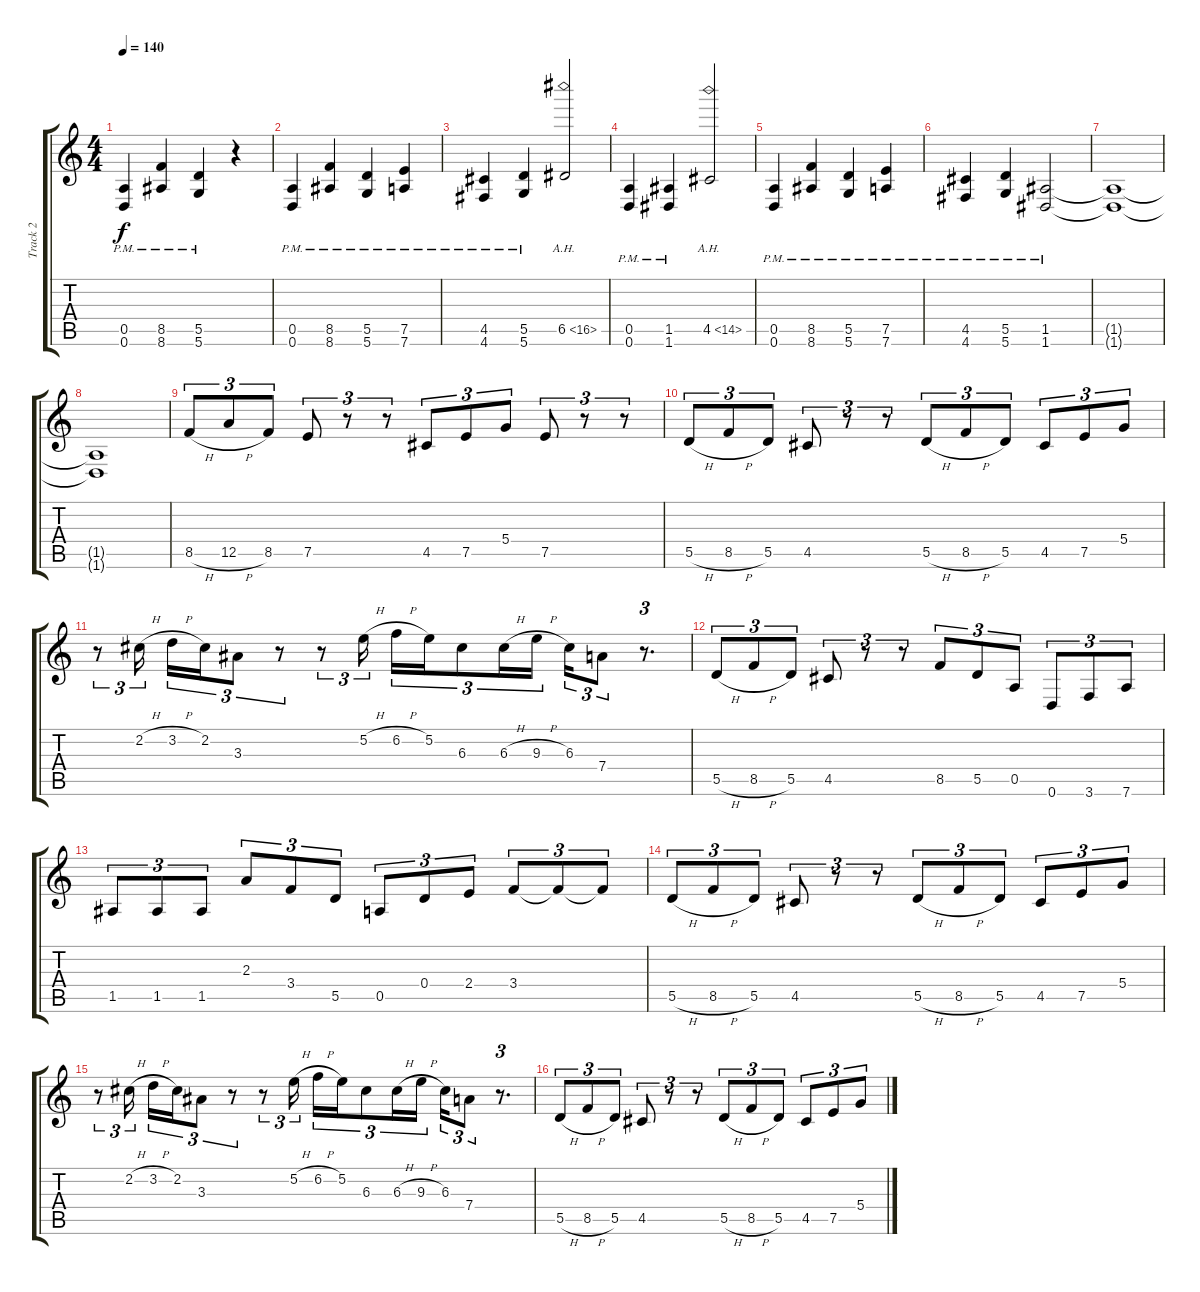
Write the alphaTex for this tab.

\track ("Track 2" "Track 2") {instrument overdrivenguitar}
\staff {score tabs}
\tuning (E4 B3 G3 D3 A2 D2) {hide}
\ts (4 4)
\tempo 140
\clef g2
\ks c
(0.5{pm} 0.6{pm}).4{dy f} (8.5{pm} 8.6{pm}).4 (5.5{pm} 5.6{pm}).4 r.4 |
(0.5{pm} 0.6{pm}).4 (8.5{pm} 8.6{pm}).4 (5.5{pm} 5.6{pm}).4 (7.5{pm} 7.6{pm}).4 |
(4.5{pm} 4.6{pm}).4 (5.5{pm} 5.6{pm}).4 6.5{ah 10}.2 |
(0.5{pm} 0.6{pm}).4 (1.5{pm} 1.6{pm}).4 4.5{ah 10}.2 |
(0.5{pm} 0.6{pm}).4 (8.5{pm} 8.6{pm}).4 (5.5{pm} 5.6{pm}).4 (7.5{pm} 7.6{pm}).4 |
(4.5{pm} 4.6{pm}).4 (5.5{pm} 5.6{pm}).4 (1.5{pm} 1.6{pm}).2 |
(1.5{t} 1.6{t}).1 |
(1.5{t} 1.6{t}).1 |
8.5{h}.8{tu (3 2)} 12.5{h}.8{tu (3 2)} 8.5.8{tu (3 2)} 7.5.8{tu (3 2)} r.8{tu (3 2)} r.8{tu (3 2)} 4.5.8{tu (3 2)} 7.5.8{tu (3 2)} 5.4.8{tu (3 2)} 7.5.8{tu (3 2)} r.8{tu (3 2)} r.8{tu (3 2)} |
5.5{h}.8{tu (3 2)} 8.5{h}.8{tu (3 2)} 5.5.8{tu (3 2)} 4.5.8{tu (3 2)} r.8{tu (3 2)} r.8{tu (3 2)} 5.5{h}.8{tu (3 2)} 8.5{h}.8{tu (3 2)} 5.5.8{tu (3 2)} 4.5.8{tu (3 2)} 7.5.8{tu (3 2)} 5.4.8{tu (3 2)} |
r.8{tu (3 2)} 2.2{h}.16{tu (3 2) beam splitsecondary} 3.2{h}.16{tu (3 2)} 2.2.16{tu (3 2)} 3.3.8{tu (3 2)} r.8{tu (3 2)} r.8{tu (3 2)} 5.2{h}.16{tu (3 2)} 6.2{h}.16{tu (3 2)} 5.2.16{tu (3 2)} 6.3.8{tu (3 2)} 6.3{h}.16{tu (3 2)} 9.3{h}.16{tu (3 2)} 6.3.16{tu (3 2)} 7.4.8{tu (3 2)} r.8{d tu (3 2)} |
5.5{h}.8{tu (3 2)} 8.5{h}.8{tu (3 2)} 5.5.8{tu (3 2)} 4.5.8{tu (3 2)} r.8{tu (3 2)} r.8{tu (3 2)} 8.5.8{tu (3 2)} 5.5.8{tu (3 2)} 0.5.8{tu (3 2)} 0.6.8{tu (3 2)} 3.6.8{tu (3 2)} 7.6.8{tu (3 2)} |
1.5.8{tu (3 2)} 1.5.8{tu (3 2)} 1.5.8{tu (3 2)} 2.3.8{tu (3 2)} 3.4.8{tu (3 2)} 5.5.8{tu (3 2)} 0.5.8{tu (3 2)} 0.4.8{tu (3 2)} 2.4.8{tu (3 2)} 3.4.8{tu (3 2)} 3.4{t}.8{tu (3 2)} 3.4{t}.8{tu (3 2)} |
5.5{h}.8{tu (3 2)} 8.5{h}.8{tu (3 2)} 5.5.8{tu (3 2)} 4.5.8{tu (3 2)} r.8{tu (3 2)} r.8{tu (3 2)} 5.5{h}.8{tu (3 2)} 8.5{h}.8{tu (3 2)} 5.5.8{tu (3 2)} 4.5.8{tu (3 2)} 7.5.8{tu (3 2)} 5.4.8{tu (3 2)} |
r.8{tu (3 2)} 2.2{h}.16{tu (3 2) beam splitsecondary} 3.2{h}.16{tu (3 2)} 2.2.16{tu (3 2)} 3.3.8{tu (3 2)} r.8{tu (3 2)} r.8{tu (3 2)} 5.2{h}.16{tu (3 2)} 6.2{h}.16{tu (3 2)} 5.2.16{tu (3 2)} 6.3.8{tu (3 2)} 6.3{h}.16{tu (3 2)} 9.3{h}.16{tu (3 2)} 6.3.16{tu (3 2)} 7.4.8{tu (3 2)} r.8{d tu (3 2)} |
5.5{h}.8{tu (3 2)} 8.5{h}.8{tu (3 2)} 5.5.8{tu (3 2)} 4.5.8{tu (3 2)} r.8{tu (3 2)} r.8{tu (3 2)} 5.5{h}.8{tu (3 2)} 8.5{h}.8{tu (3 2)} 5.5.8{tu (3 2)} 4.5.8{tu (3 2)} 7.5.8{tu (3 2)} 5.4.8{tu (3 2)}
